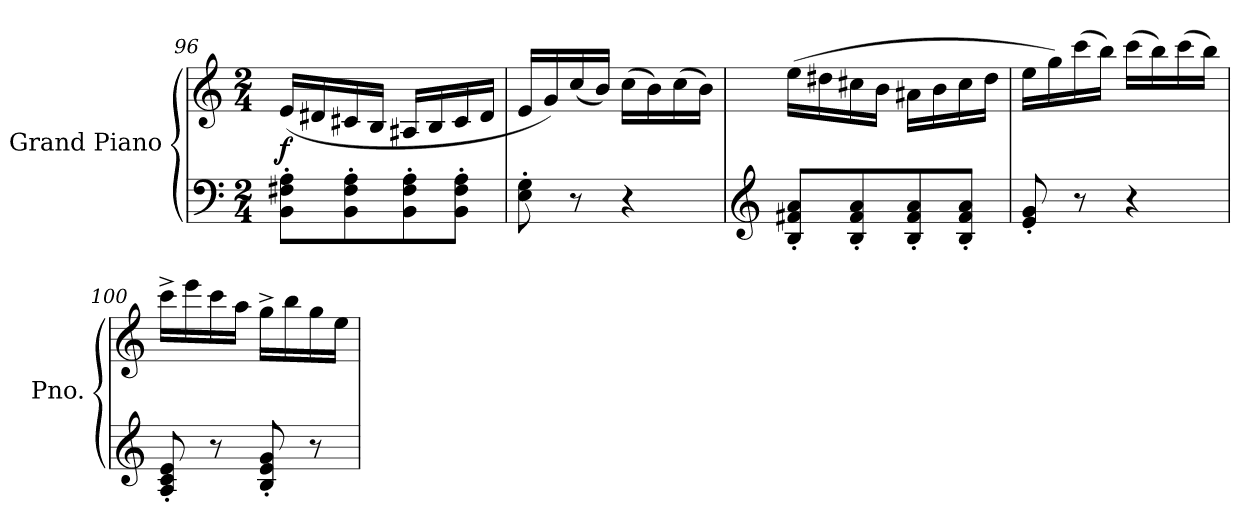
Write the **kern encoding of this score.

**kern	**kern	**dynam
*part1	*part1	*part1
*staff2	*staff1	*staff1/2
*I"Grand Piano	*	*
*I'Pno.	*	*
!!LO:PB:g=z
*clefF4	*clefG2	*
*k[]	*k[]	*
*M2/4	*M2/4	*
=96	=96	=96
!	!	!LO:DY:b
8BB\' 8F#X\' 8A\'L	(16e/LL	f
.	16d#X/	.
8BB\' 8F#\' 8A\'	16c#X/	.
.	16B/JJ	.
8BB\' 8F#\' 8A\'	16A#X/LL	.
.	16B/	.
8BB\' 8F#\' 8A\'J	16c#/	.
.	16d#/JJ	.
=97	=97	=97
8E\' 8G\'	16e/LL	.
.	16g/)	.
8r	(16cc/	.
.	16b/JJ)	.
4r	(16cc\LL	.
.	16b\)	.
.	(16cc\	.
.	16b\JJ)	.
=98	=98	=98
*clefG2	*	*
8B/' 8f#X/' 8a/'L	(16ee\LL	.
.	16dd#X\	.
8B/' 8f#/' 8a/'	16cc#X\	.
.	16b\JJ	.
8B/' 8f#/' 8a/'	16a#X\LL	.
.	16b\	.
8B/' 8f#/' 8a/'J	16cc#\	.
.	16dd#\JJ	.
=99	=99	=99
8e/' 8g/'	16ee\LL	.
.	16gg\)	.
8r	(16ccc\	.
.	16bb\JJ)	.
4r	(16ccc\LL	.
.	16bb\)	.
.	(16ccc\	.
.	16bb\JJ)	.
=100	=100	=100
8A/' 8c/' 8e/'	16ccc^\LL	.
.	16eee\	.
8r	16ccc\	.
.	16aa\JJ	.
8B/' 8e/' 8g/'	16gg^\LL	.
.	16bb\	.
8r	16gg\	.
.	16ee\JJ	.
=	=	=
*-	*-	*-
